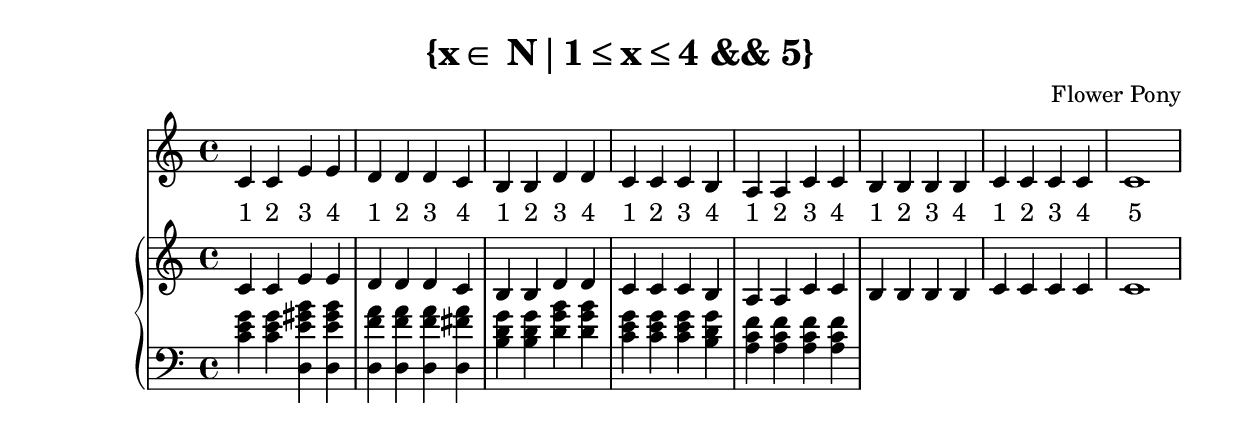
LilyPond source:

\version "2.21.0"

\header {
 date = "2024"
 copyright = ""
 title = "{x∈ N∣1≤x≤4 && 5}"
 composer = "Flower Pony"
}

lyricsPattern = \lyricmode {
  "1"4 "2"4 "3"4 "4"4
}

\book {
  \score {
  <<
    \new Staff = "singer" <<
      \new Voice = "vocal" { \time 4/4  { c'4 c'4 e'4 e'4 
                                          d'4 d'4 d'4 c'4 
                                          b4  b4  d'4 d'4 
                                          c'4 c'4 c'4 b4 
                                          a4  a4  c'4 c'4 
                                          b4  b4  b4  b4
                                          c'4  c'4  c'4  c'4
                                          c'1} }
      \addlyrics { \time 4/4 {  \lyricsPattern  
                                \lyricsPattern 
                                \lyricsPattern 
                                \lyricsPattern 
                                \lyricsPattern
                                \lyricsPattern
                                \lyricsPattern
                                "5"1}}
                            
    >>
\new PianoStaff = "piano" <<
      \new Staff = "upper" { 
        \clef treble 
        \time 4/4 
                                        { c'4 c'4 e'4 e'4 
                                          d'4 d'4 d'4 c'4 
                                          b4  b4  d'4 d'4 
                                          c'4 c'4 c'4 b4 
                                          a4  a4  c'4 c'4 
                                          b4  b4  b4  b4
                                          c'4  c'4  c'4  c'4
                                          c'1}
      }
      \new Staff = "lower" { 
        \clef bass 
        \time 4/4 { 
          <c' e' g'>4 <c' e' g'>4 <e' gis' b' d>4 <e' gis' b' d>4
          <f' a' d>4 <f' a' d>4 <f' a' d>4 <fis' a' d>4 
          <b d' g'>4 <b d' g'>4 <d' g' b'>4 <d' g' b'>4 
          <c' e' g'>4 <c' e' g'>4 <c' e' g'>4 <b d' g'>4 
          <a c' f'>4 <a c' f'>4 <a c' f'>4 <a c' f'>4        } 
      }
    >>


  >>
  \layout { }
  \midi { }
  }
}

